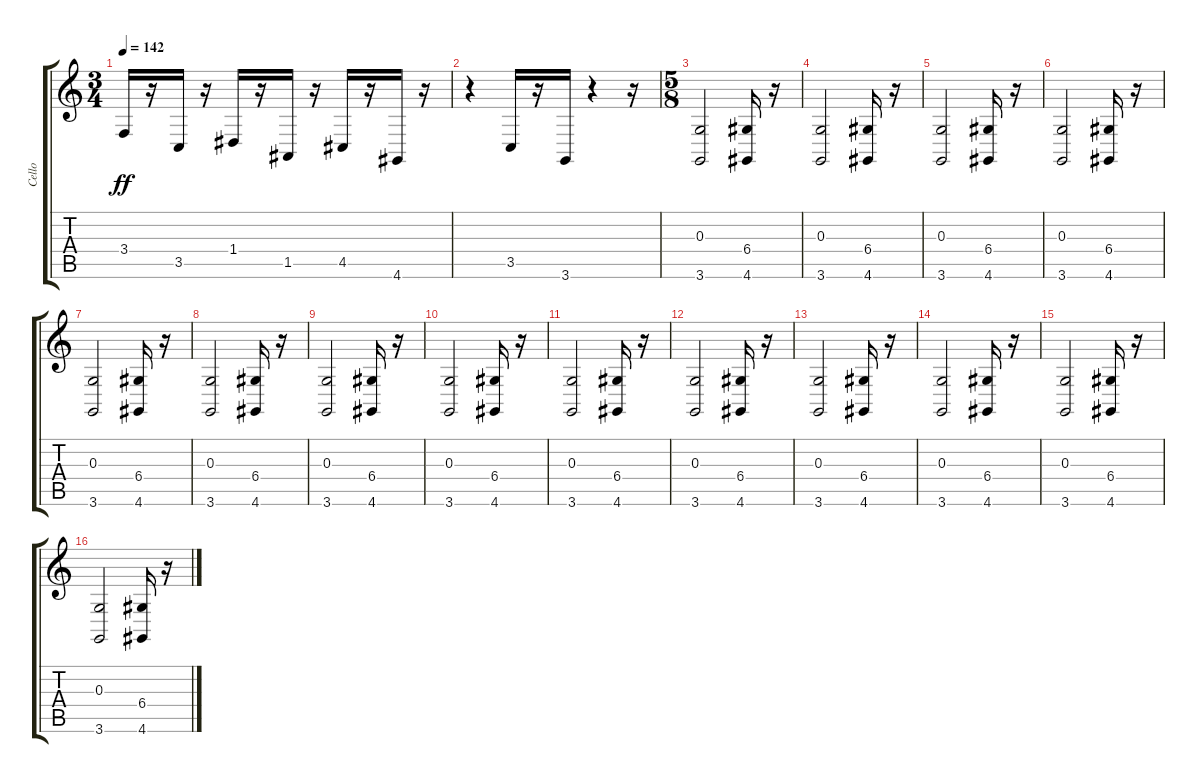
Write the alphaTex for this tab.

\track ("Cello                               " "Cello     ") {instrument stringensemble1}
\staff {score tabs}
\tuning (E4 B3 G3 D3 A2 E2) {hide}
\ts (3 4)
\tempo 142
\clef g2
\ks c
3.4.16{dy ff} r.16 3.5.16 r.16 1.4.16 r.16 1.5.16 r.16 4.5.16 r.16 4.6.16 r.16 |
r.4 3.5.16 r.16 3.6.16 r.4 r.16 |
\ts (5 8)
(0.3 3.6).2 (6.4 4.6).16 r.16 |
(0.3 3.6).2 (6.4 4.6).16 r.16 |
(0.3 3.6).2 (6.4 4.6).16 r.16 |
(0.3 3.6).2 (6.4 4.6).16 r.16 |
(0.3 3.6).2 (6.4 4.6).16 r.16 |
(0.3 3.6).2 (6.4 4.6).16 r.16 |
(0.3 3.6).2 (6.4 4.6).16 r.16 |
(0.3 3.6).2 (6.4 4.6).16 r.16 |
(0.3 3.6).2 (6.4 4.6).16 r.16 |
(0.3 3.6).2 (6.4 4.6).16 r.16 |
(0.3 3.6).2 (6.4 4.6).16 r.16 |
(0.3 3.6).2 (6.4 4.6).16 r.16 |
(0.3 3.6).2 (6.4 4.6).16 r.16 |
(0.3 3.6).2 (6.4 4.6).16 r.16
